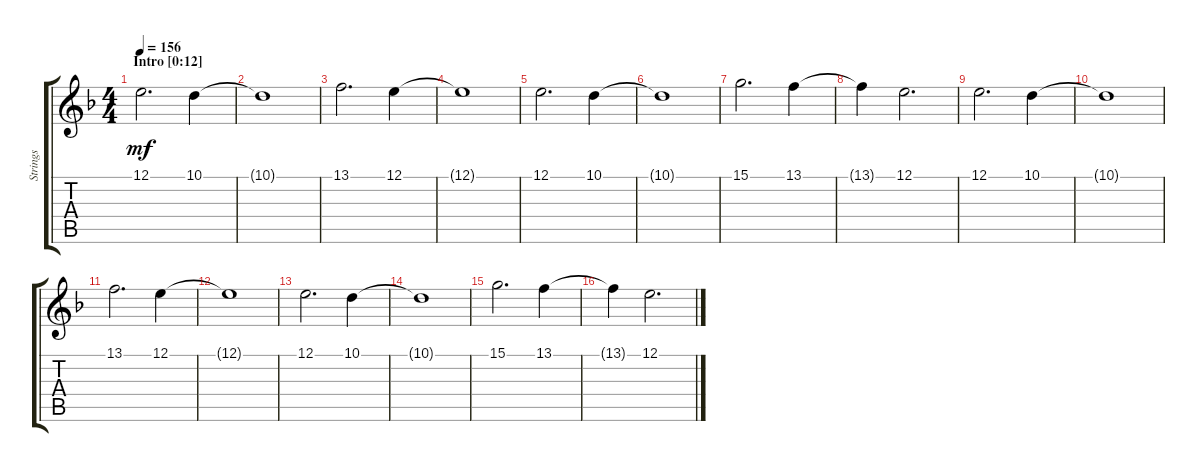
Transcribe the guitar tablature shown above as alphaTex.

\track ("Strings" "Strings") {instrument stringensemble1}
\staff {score tabs}
\tuning (E4 B3 G3 D3 A2 E2) {hide}
\ts (4 4)
\section ("" "Intro [0:12]")
\tempo 156
\clef g2
\ks dminor
12.1.2{d dy mf instrument stringensemble1} 10.1.4 |
10.1{t}.1 |
13.1.2{d} 12.1.4 |
12.1{t}.1 |
12.1.2{d} 10.1.4 |
10.1{t}.1 |
15.1.2{d} 13.1.4 |
13.1{t}.4 12.1.2{d} |
12.1.2{d} 10.1.4 |
10.1{t}.1 |
13.1.2{d} 12.1.4 |
12.1{t}.1 |
12.1.2{d} 10.1.4 |
10.1{t}.1 |
15.1.2{d} 13.1.4 |
13.1{t}.4 12.1.2{d}
